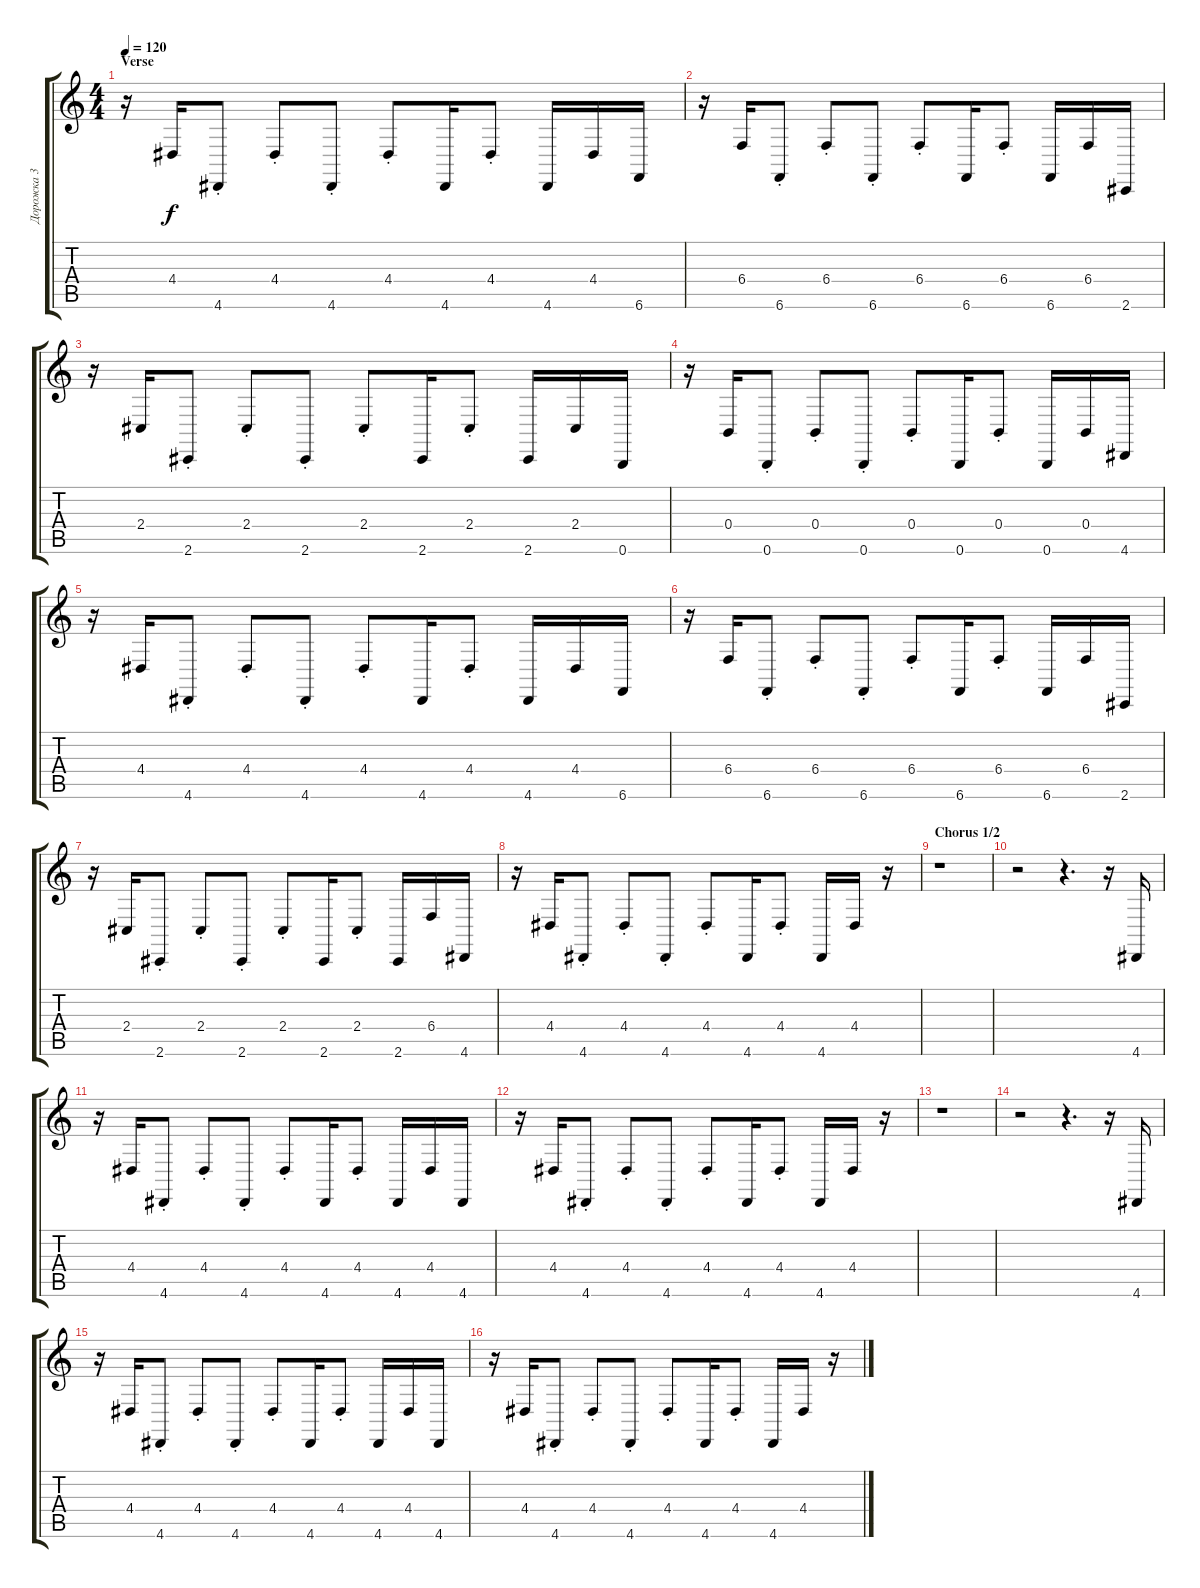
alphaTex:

\track ("Дорожка 3" "Дорожка 3") {instrument lead2sawtooth}
\staff {score tabs}
\tuning (Db4 Ab3 E3 B2 Gb2 B1) {hide}
\ts (4 4)
\section ("" "Verse")
\tempo 120
\clef g2
\ks c
r.16{dy f} 4.4.16 4.6{st}.8 4.4{st}.8 4.6{st}.8 4.4{st}.8 4.6.16 4.4{st}.8 4.6.16 4.4.16 6.6.16 |
r.16 6.4.16 6.6{st}.8 6.4{st}.8 6.6{st}.8 6.4{st}.8 6.6.16 6.4{st}.8 6.6.16 6.4.16 2.6.16 |
r.16 2.4.16 2.6{st}.8 2.4{st}.8 2.6{st}.8 2.4{st}.8 2.6.16 2.4{st}.8 2.6.16 2.4.16 0.6.16 |
r.16 0.4.16 0.6{st}.8 0.4{st}.8 0.6{st}.8 0.4{st}.8 0.6.16 0.4{st}.8 0.6.16 0.4.16 4.6.16 |
r.16 4.4.16 4.6{st}.8 4.4{st}.8 4.6{st}.8 4.4{st}.8 4.6.16 4.4{st}.8 4.6.16 4.4.16 6.6.16 |
r.16 6.4.16 6.6{st}.8 6.4{st}.8 6.6{st}.8 6.4{st}.8 6.6.16 6.4{st}.8 6.6.16 6.4.16 2.6.16 |
r.16 2.4.16 2.6{st}.8 2.4{st}.8 2.6{st}.8 2.4{st}.8 2.6.16 2.4{st}.8 2.6.16 6.4.16 4.6.16 |
r.16 4.4.16 4.6{st}.8 4.4{st}.8 4.6{st}.8 4.4{st}.8 4.6.16 4.4{st}.8 4.6.16 4.4.16 r.16 |
\section ("" "Chorus 1/2")
r.1 |
r.2 r.4{d} r.16 4.6.16 |
r.16 4.4.16 4.6{st}.8 4.4{st}.8 4.6{st}.8 4.4{st}.8 4.6.16 4.4{st}.8 4.6.16 4.4.16 4.6.16 |
r.16 4.4.16 4.6{st}.8 4.4{st}.8 4.6{st}.8 4.4{st}.8 4.6.16 4.4{st}.8 4.6.16 4.4.16 r.16 |
r.1 |
r.2 r.4{d} r.16 4.6.16 |
r.16 4.4.16 4.6{st}.8 4.4{st}.8 4.6{st}.8 4.4{st}.8 4.6.16 4.4{st}.8 4.6.16 4.4.16 4.6.16 |
r.16 4.4.16 4.6{st}.8 4.4{st}.8 4.6{st}.8 4.4{st}.8 4.6.16 4.4{st}.8 4.6.16 4.4.16 r.16
